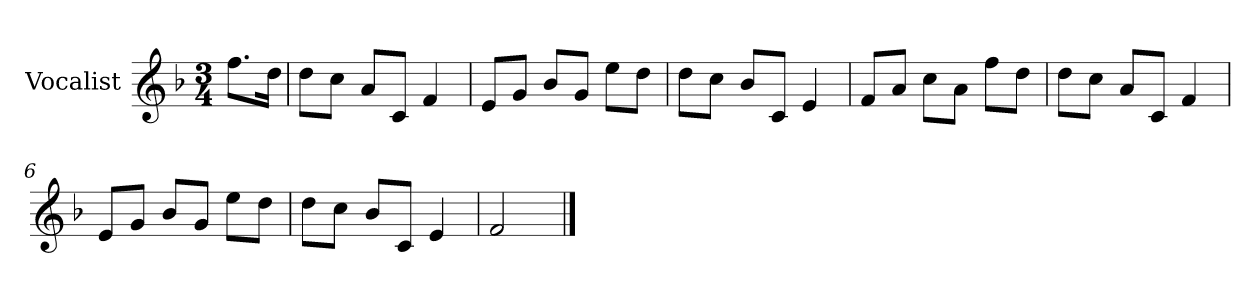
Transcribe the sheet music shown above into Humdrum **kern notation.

**kern
*part1
*staff1
*I"Vocalist
*k[b-]
*F:
*M3/4
=
8.ffL
16ddJk
=1
8ddL
8ccJ
8aL
8cJ
4f
=2
8eL
8gJ
8b-L
8gJ
8eeL
8ddJ
=3
8ddL
8ccJ
8b-L
8cJ
4e
=4
8fL
8aJ
8ccL
8aJ
8ffL
8ddJ
=5
8ddL
8ccJ
8aL
8cJ
4f
=6
8eL
8gJ
8b-L
8gJ
8eeL
8ddJ
=7
8ddL
8ccJ
8b-L
8cJ
4e
=8
2f
==
*-
